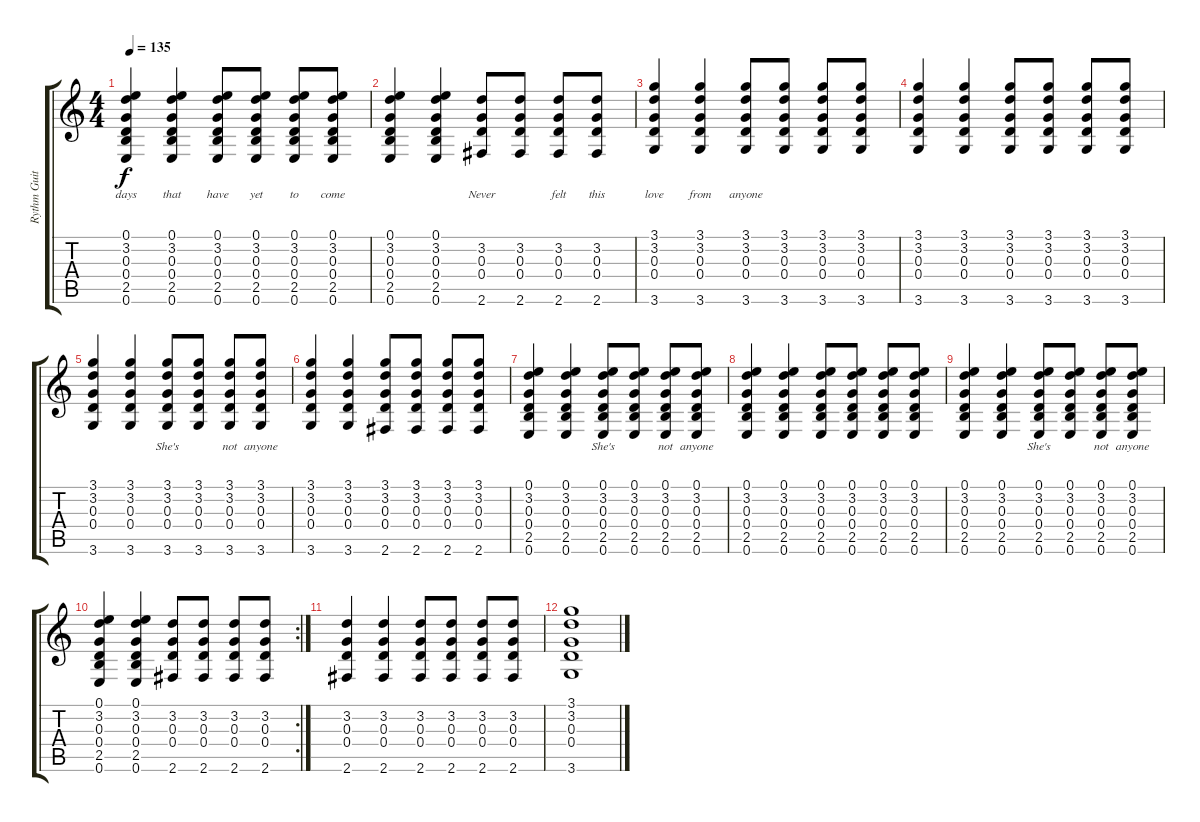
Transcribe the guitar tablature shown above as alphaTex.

\track ("Rythm Guitar" "Rythm Guit") {instrument acousticguitarnylon}
\staff {score tabs}
\tuning (E4 B3 G3 D3 A2 E2) {hide}
\ts (4 4)
\tempo 135
\clef g2
\ks c
(0.1 3.2 0.3 0.4 2.5 0.6).4{lyrics (0 "days") lyrics (1 "") lyrics (2 "") lyrics (3 "") lyrics (4 "") dy f} (0.1 3.2 0.3 0.4 2.5 0.6).4{lyrics (0 "that") lyrics (1 "") lyrics (2 "") lyrics (3 "") lyrics (4 "")} (0.1 3.2 0.3 0.4 2.5 0.6).8{lyrics (0 "have") lyrics (1 "") lyrics (2 "") lyrics (3 "") lyrics (4 "")} (0.1 3.2 0.3 0.4 2.5 0.6).8{lyrics (0 "yet") lyrics (1 "") lyrics (2 "") lyrics (3 "") lyrics (4 "")} (0.1 3.2 0.3 0.4 2.5 0.6).8{lyrics (0 "to") lyrics (1 "") lyrics (2 "") lyrics (3 "") lyrics (4 "")} (0.1 3.2 0.3 0.4 2.5 0.6).8{lyrics (0 "come") lyrics (1 "") lyrics (2 "") lyrics (3 "") lyrics (4 "")} |
(0.1 3.2 0.3 0.4 2.5 0.6).4{lyrics (0 "") lyrics (1 "") lyrics (2 "") lyrics (3 "") lyrics (4 "")} (0.1 3.2 0.3 0.4 2.5 0.6).4{lyrics (0 "") lyrics (1 "") lyrics (2 "") lyrics (3 "") lyrics (4 "")} (3.2 0.3 0.4 2.6).8{lyrics (0 "Never") lyrics (1 "") lyrics (2 "") lyrics (3 "") lyrics (4 "")} (3.2 0.3 0.4 2.6).8{lyrics (0 "") lyrics (1 "") lyrics (2 "") lyrics (3 "") lyrics (4 "")} (3.2 0.3 0.4 2.6).8{lyrics (0 "felt") lyrics (1 "") lyrics (2 "") lyrics (3 "") lyrics (4 "")} (3.2 0.3 0.4 2.6).8{lyrics (0 "this") lyrics (1 "") lyrics (2 "") lyrics (3 "") lyrics (4 "")} |
(3.1 3.2 0.3 0.4 3.6).4{lyrics (0 "love") lyrics (1 "") lyrics (2 "") lyrics (3 "") lyrics (4 "")} (3.1 3.2 0.3 0.4 3.6).4{lyrics (0 "from") lyrics (1 "") lyrics (2 "") lyrics (3 "") lyrics (4 "")} (3.1 3.2 0.3 0.4 3.6).8{lyrics (0 "anyone") lyrics (1 "") lyrics (2 "") lyrics (3 "") lyrics (4 "")} (3.1 3.2 0.3 0.4 3.6).8{lyrics (0 "") lyrics (1 "") lyrics (2 "") lyrics (3 "") lyrics (4 "")} (3.1 3.2 0.3 0.4 3.6).8{lyrics (0 "") lyrics (1 "") lyrics (2 "") lyrics (3 "") lyrics (4 "")} (3.1 3.2 0.3 0.4 3.6).8{lyrics (0 "") lyrics (1 "") lyrics (2 "") lyrics (3 "") lyrics (4 "")} |
(3.1 3.2 0.3 0.4 3.6).4{lyrics (0 "") lyrics (1 "") lyrics (2 "") lyrics (3 "") lyrics (4 "")} (3.1 3.2 0.3 0.4 3.6).4{lyrics (0 "") lyrics (1 "") lyrics (2 "") lyrics (3 "") lyrics (4 "")} (3.1 3.2 0.3 0.4 3.6).8{lyrics (0 "") lyrics (1 "") lyrics (2 "") lyrics (3 "") lyrics (4 "")} (3.1 3.2 0.3 0.4 3.6).8{lyrics (0 "") lyrics (1 "") lyrics (2 "") lyrics (3 "") lyrics (4 "")} (3.1 3.2 0.3 0.4 3.6).8{lyrics (0 "") lyrics (1 "") lyrics (2 "") lyrics (3 "") lyrics (4 "")} (3.1 3.2 0.3 0.4 3.6).8{lyrics (0 "") lyrics (1 "") lyrics (2 "") lyrics (3 "") lyrics (4 "")} |
(3.1 3.2 0.3 0.4 3.6).4{lyrics (0 "") lyrics (1 "") lyrics (2 "") lyrics (3 "") lyrics (4 "")} (3.1 3.2 0.3 0.4 3.6).4{lyrics (0 "") lyrics (1 "") lyrics (2 "") lyrics (3 "") lyrics (4 "")} (3.1 3.2 0.3 0.4 3.6).8{lyrics (0 "She's") lyrics (1 "") lyrics (2 "") lyrics (3 "") lyrics (4 "")} (3.1 3.2 0.3 0.4 3.6).8{lyrics (0 "") lyrics (1 "") lyrics (2 "") lyrics (3 "") lyrics (4 "")} (3.1 3.2 0.3 0.4 3.6).8{lyrics (0 "not") lyrics (1 "") lyrics (2 "") lyrics (3 "") lyrics (4 "")} (3.1 3.2 0.3 0.4 3.6).8{lyrics (0 "anyone") lyrics (1 "") lyrics (2 "") lyrics (3 "") lyrics (4 "")} |
(3.1 3.2 0.3 0.4 3.6).4{lyrics (0 "") lyrics (1 "") lyrics (2 "") lyrics (3 "") lyrics (4 "")} (3.1 3.2 0.3 0.4 3.6).4{lyrics (0 "") lyrics (1 "") lyrics (2 "") lyrics (3 "") lyrics (4 "")} (3.1 3.2 0.3 0.4 2.6).8{lyrics (0 "") lyrics (1 "") lyrics (2 "") lyrics (3 "") lyrics (4 "")} (3.1 3.2 0.3 0.4 2.6).8{lyrics (0 "") lyrics (1 "") lyrics (2 "") lyrics (3 "") lyrics (4 "")} (3.1 3.2 0.3 0.4 2.6).8{lyrics (0 "") lyrics (1 "") lyrics (2 "") lyrics (3 "") lyrics (4 "")} (3.1 3.2 0.3 0.4 2.6).8{lyrics (0 "") lyrics (1 "") lyrics (2 "") lyrics (3 "") lyrics (4 "")} |
(0.1 3.2 0.3 0.4 2.5 0.6).4{lyrics (0 "") lyrics (1 "") lyrics (2 "") lyrics (3 "") lyrics (4 "")} (0.1 3.2 0.3 0.4 2.5 0.6).4{lyrics (0 "") lyrics (1 "") lyrics (2 "") lyrics (3 "") lyrics (4 "")} (0.1 3.2 0.3 0.4 2.5 0.6).8{lyrics (0 "She's") lyrics (1 "") lyrics (2 "") lyrics (3 "") lyrics (4 "")} (0.1 3.2 0.3 0.4 2.5 0.6).8{lyrics (0 "") lyrics (1 "") lyrics (2 "") lyrics (3 "") lyrics (4 "")} (0.1 3.2 0.3 0.4 2.5 0.6).8{lyrics (0 "not") lyrics (1 "") lyrics (2 "") lyrics (3 "") lyrics (4 "")} (0.1 3.2 0.3 0.4 2.5 0.6).8{lyrics (0 "anyone") lyrics (1 "") lyrics (2 "") lyrics (3 "") lyrics (4 "")} |
(0.1 3.2 0.3 0.4 2.5 0.6).4{lyrics (0 "") lyrics (1 "") lyrics (2 "") lyrics (3 "") lyrics (4 "")} (0.1 3.2 0.3 0.4 2.5 0.6).4{lyrics (0 "") lyrics (1 "") lyrics (2 "") lyrics (3 "") lyrics (4 "")} (0.1 3.2 0.3 0.4 2.5 0.6).8{lyrics (0 "") lyrics (1 "") lyrics (2 "") lyrics (3 "") lyrics (4 "")} (0.1 3.2 0.3 0.4 2.5 0.6).8{lyrics (0 "") lyrics (1 "") lyrics (2 "") lyrics (3 "") lyrics (4 "")} (0.1 3.2 0.3 0.4 2.5 0.6).8{lyrics (0 "") lyrics (1 "") lyrics (2 "") lyrics (3 "") lyrics (4 "")} (0.1 3.2 0.3 0.4 2.5 0.6).8{lyrics (0 "") lyrics (1 "") lyrics (2 "") lyrics (3 "") lyrics (4 "")} |
(0.1 3.2 0.3 0.4 2.5 0.6).4{lyrics (0 "") lyrics (1 "") lyrics (2 "") lyrics (3 "") lyrics (4 "")} (0.1 3.2 0.3 0.4 2.5 0.6).4{lyrics (0 "") lyrics (1 "") lyrics (2 "") lyrics (3 "") lyrics (4 "")} (0.1 3.2 0.3 0.4 2.5 0.6).8{lyrics (0 "She's") lyrics (1 "") lyrics (2 "") lyrics (3 "") lyrics (4 "")} (0.1 3.2 0.3 0.4 2.5 0.6).8{lyrics (0 "") lyrics (1 "") lyrics (2 "") lyrics (3 "") lyrics (4 "")} (0.1 3.2 0.3 0.4 2.5 0.6).8{lyrics (0 "not") lyrics (1 "") lyrics (2 "") lyrics (3 "") lyrics (4 "")} (0.1 3.2 0.3 0.4 2.5 0.6).8{lyrics (0 "anyone") lyrics (1 "") lyrics (2 "") lyrics (3 "") lyrics (4 "")} |
\rc 2
(0.1 3.2 0.3 0.4 2.5 0.6).4 (0.1 3.2 0.3 0.4 2.5 0.6).4 (3.2 0.3 0.4 2.6).8 (3.2 0.3 0.4 2.6).8 (3.2 0.3 0.4 2.6).8 (3.2 0.3 0.4 2.6).8 |
(3.2 0.3 0.4 2.6).4 (3.2 0.3 0.4 2.6).4 (3.2 0.3 0.4 2.6).8 (3.2 0.3 0.4 2.6).8 (3.2 0.3 0.4 2.6).8 (3.2 0.3 0.4 2.6).8 |
(3.1 3.2 0.3 0.4 3.6).1
